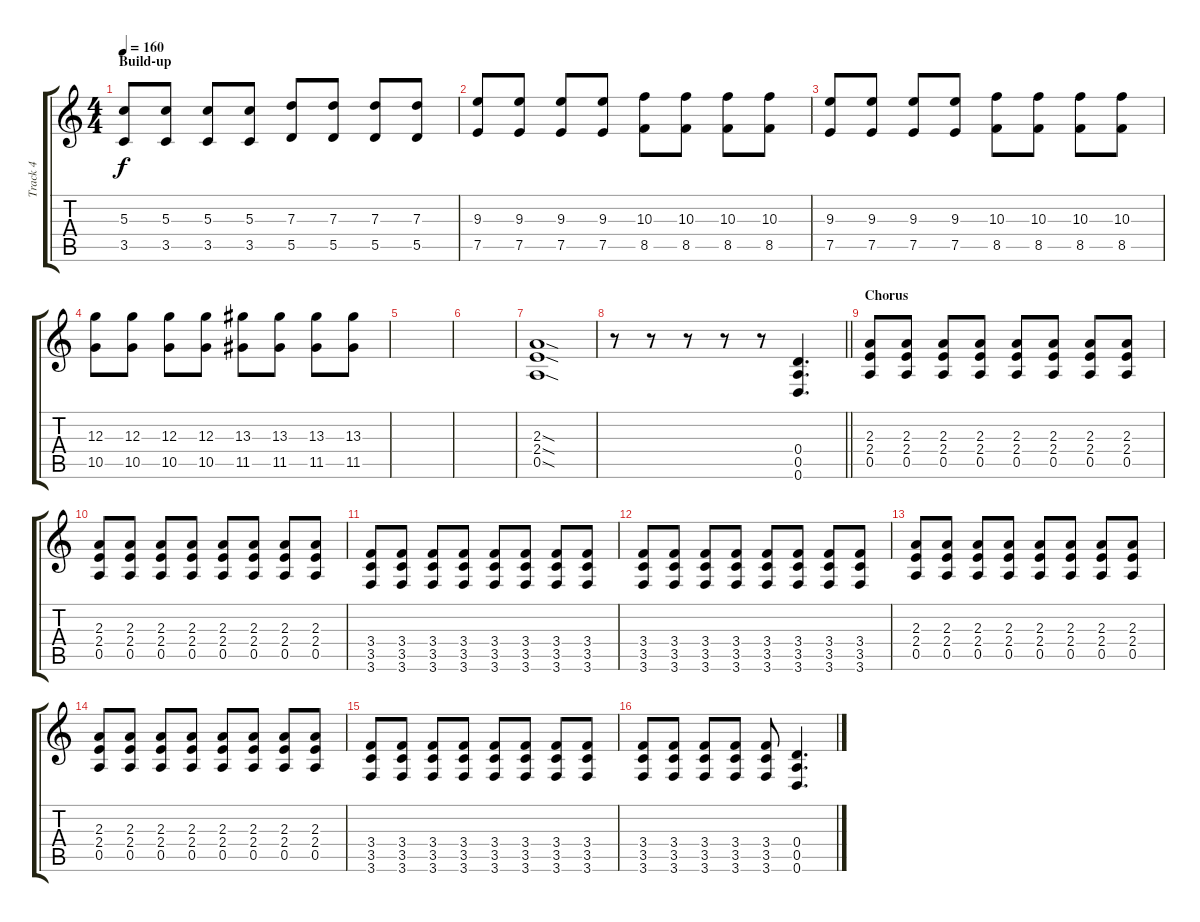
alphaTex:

\track ("Track 4" "Track 4") {instrument distortionguitar}
\staff {score tabs}
\tuning (E4 B3 G3 D3 A2 D2) {hide}
\ts (4 4)
\section ("" "Build-up")
\tempo 160
\clef g2
\ks c
(5.3 3.5).8{dy f volume 10 instrument distortionguitar} (5.3 3.5).8{volume 15} (5.3 3.5).8 (5.3 3.5).8 (7.3 5.5).8 (7.3 5.5).8 (7.3 5.5).8 (7.3 5.5).8 |
(9.3 7.5).8 (9.3 7.5).8 (9.3 7.5).8 (9.3 7.5).8 (10.3 8.5).8 (10.3 8.5).8 (10.3 8.5).8 (10.3 8.5).8 |
(9.3 7.5).8 (9.3 7.5).8 (9.3 7.5).8 (9.3 7.5).8 (10.3 8.5).8 (10.3 8.5).8 (10.3 8.5).8 (10.3 8.5).8 |
(12.3 10.5).8 (12.3 10.5).8 (12.3 10.5).8 (12.3 10.5).8 (13.3 11.5).8 (13.3 11.5).8 (13.3 11.5).8 (13.3 11.5).8 |
|
|
(2.3{sod} 2.4{sod} 0.5{sod}).1 |
\barLineRight lightlight
r.8 r.8 r.8 r.8 r.8 (0.4 0.5 0.6).4{d} |
\section ("" "Chorus")
(2.3 2.4 0.5).8 (2.3 2.4 0.5).8 (2.3 2.4 0.5).8 (2.3 2.4 0.5).8 (2.3 2.4 0.5).8 (2.3 2.4 0.5).8 (2.3 2.4 0.5).8 (2.3 2.4 0.5).8 |
(2.3 2.4 0.5).8 (2.3 2.4 0.5).8 (2.3 2.4 0.5).8 (2.3 2.4 0.5).8 (2.3 2.4 0.5).8 (2.3 2.4 0.5).8 (2.3 2.4 0.5).8 (2.3 2.4 0.5).8 |
(3.4 3.5 3.6).8 (3.4 3.5 3.6).8 (3.4 3.5 3.6).8 (3.4 3.5 3.6).8 (3.4 3.5 3.6).8 (3.4 3.5 3.6).8 (3.4 3.5 3.6).8 (3.4 3.5 3.6).8 |
(3.4 3.5 3.6).8 (3.4 3.5 3.6).8 (3.4 3.5 3.6).8 (3.4 3.5 3.6).8 (3.4 3.5 3.6).8 (3.4 3.5 3.6).8 (3.4 3.5 3.6).8 (3.4 3.5 3.6).8 |
(2.3 2.4 0.5).8 (2.3 2.4 0.5).8 (2.3 2.4 0.5).8 (2.3 2.4 0.5).8 (2.3 2.4 0.5).8 (2.3 2.4 0.5).8 (2.3 2.4 0.5).8 (2.3 2.4 0.5).8 |
(2.3 2.4 0.5).8 (2.3 2.4 0.5).8 (2.3 2.4 0.5).8 (2.3 2.4 0.5).8 (2.3 2.4 0.5).8 (2.3 2.4 0.5).8 (2.3 2.4 0.5).8 (2.3 2.4 0.5).8 |
(3.4 3.5 3.6).8 (3.4 3.5 3.6).8 (3.4 3.5 3.6).8 (3.4 3.5 3.6).8 (3.4 3.5 3.6).8 (3.4 3.5 3.6).8 (3.4 3.5 3.6).8 (3.4 3.5 3.6).8 |
(3.4 3.5 3.6).8 (3.4 3.5 3.6).8 (3.4 3.5 3.6).8 (3.4 3.5 3.6).8 (3.4 3.5 3.6).8 (0.4 0.5 0.6).4{d}
